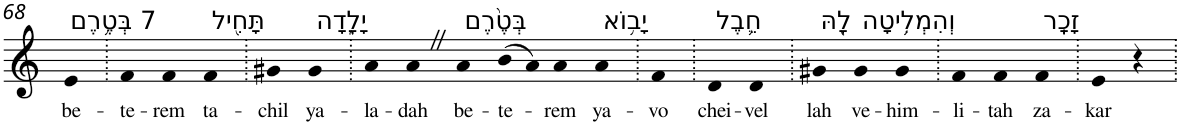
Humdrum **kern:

**kern	**text
*part1	*part1
*staff1	*staff1
*I"Piano	*
*I'Pno	*
!!LO:PB:g=z
*clefG2	*
*k[]	*
=68	=68
!LO:TX:a:t=7 בְּטֶ֥רֶם	!
!	!LO:LY:b
4e	be-
=69.	=69.
!	!LO:LY:b
4f	-te-
!	!LO:LY:b
4f	-rem
!LO:TX:a:t=תָּחִ֖יל	!
!	!LO:LY:b
4f	ta-
=70.	=70.
!	!LO:LY:b
4g#X	-chil
!LO:TX:a:t=יָלָ֑דָה	!
!	!LO:LY:b
4g#	ya-
=71.	=71.
!	!LO:LY:b
4a	-la-
!	!LO:LY:b
4aZ	-dah
!LO:TX:a:t=בְּטֶ֨רֶם	!
!	!LO:LY:b
4a	be-
!	!LO:LY:b
(8b	-te-
8a)	.
!	!LO:LY:b
4a	-rem
!LO:TX:a:t=יָב֥וֹא	!
!	!LO:LY:b
4a	ya-
=72.	=72.
!	!LO:LY:b
4f	-vo
=73.	=73.
!LO:TX:a:t=חֵ֛בֶל	!
!	!LO:LY:b
4d	chei-
!	!LO:LY:b
4d	-vel
=74.	=74.
!LO:TX:a:t=לָ֖הּ	!
!	!LO:LY:b
4g#X	lah
!LO:TX:a:t=וְהִמְלִ֥יטָה	!
!	!LO:LY:b
4g#	ve-
!	!LO:LY:b
4g#	-him-
=75.	=75.
!	!LO:LY:b
4f	-li-
!	!LO:LY:b
4f	-tah
!LO:TX:a:t=זָכָֽר	!
!	!LO:LY:b
4f	za-
=76.	=76.
!	!LO:LY:b
4e	-kar
4r	.
=.	=.
*-	*-
